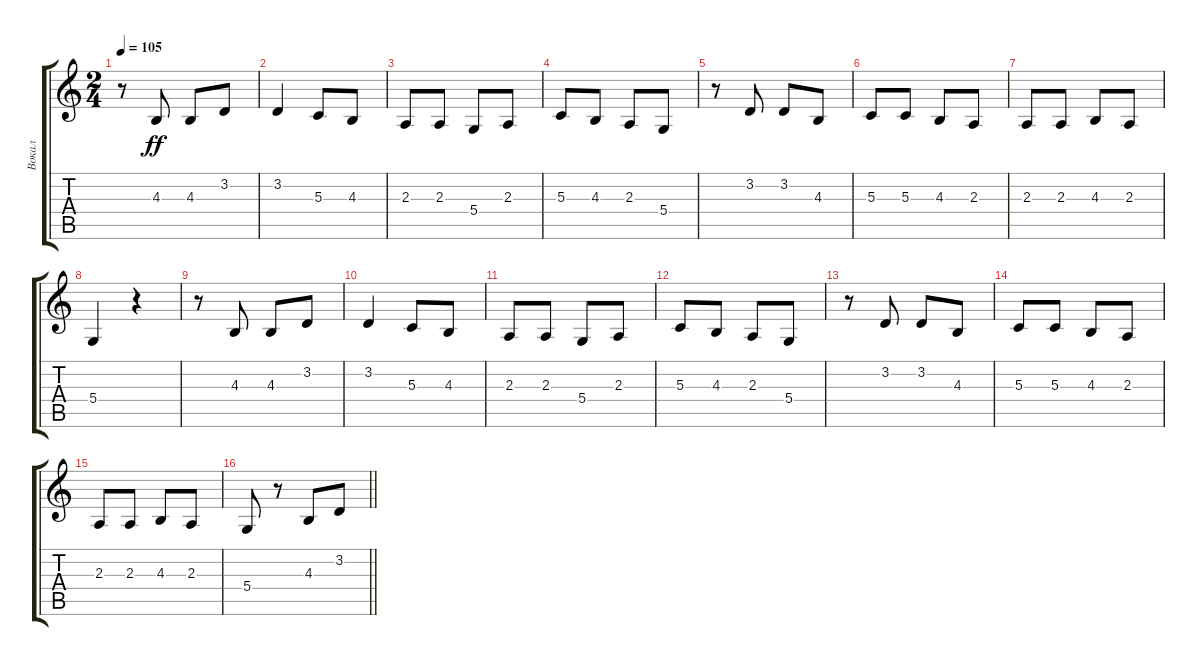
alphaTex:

\track ("Вокал" "Вокал") {instrument tenorsax}
\staff {score tabs}
\tuning (E4 B3 G3 D3 A2 E2) {hide}
\ts (2 4)
\tempo 105
\clef g2
\ks c
r.8{dy ff} 4.3.8 4.3.8 3.2.8 |
3.2.4 5.3.8 4.3.8 |
2.3.8 2.3.8 5.4.8 2.3.8 |
5.3.8 4.3.8 2.3.8 5.4.8 |
r.8 3.2.8 3.2.8 4.3.8 |
5.3.8 5.3.8 4.3.8 2.3.8 |
2.3.8 2.3.8 4.3.8 2.3.8 |
5.4.4 r.4 |
r.8 4.3.8 4.3.8 3.2.8 |
3.2.4 5.3.8 4.3.8 |
2.3.8 2.3.8 5.4.8 2.3.8 |
5.3.8 4.3.8 2.3.8 5.4.8 |
r.8 3.2.8 3.2.8 4.3.8 |
5.3.8 5.3.8 4.3.8 2.3.8 |
2.3.8 2.3.8 4.3.8 2.3.8 |
\barLineRight lightlight
5.4.8 r.8 4.3.8 3.2.8
